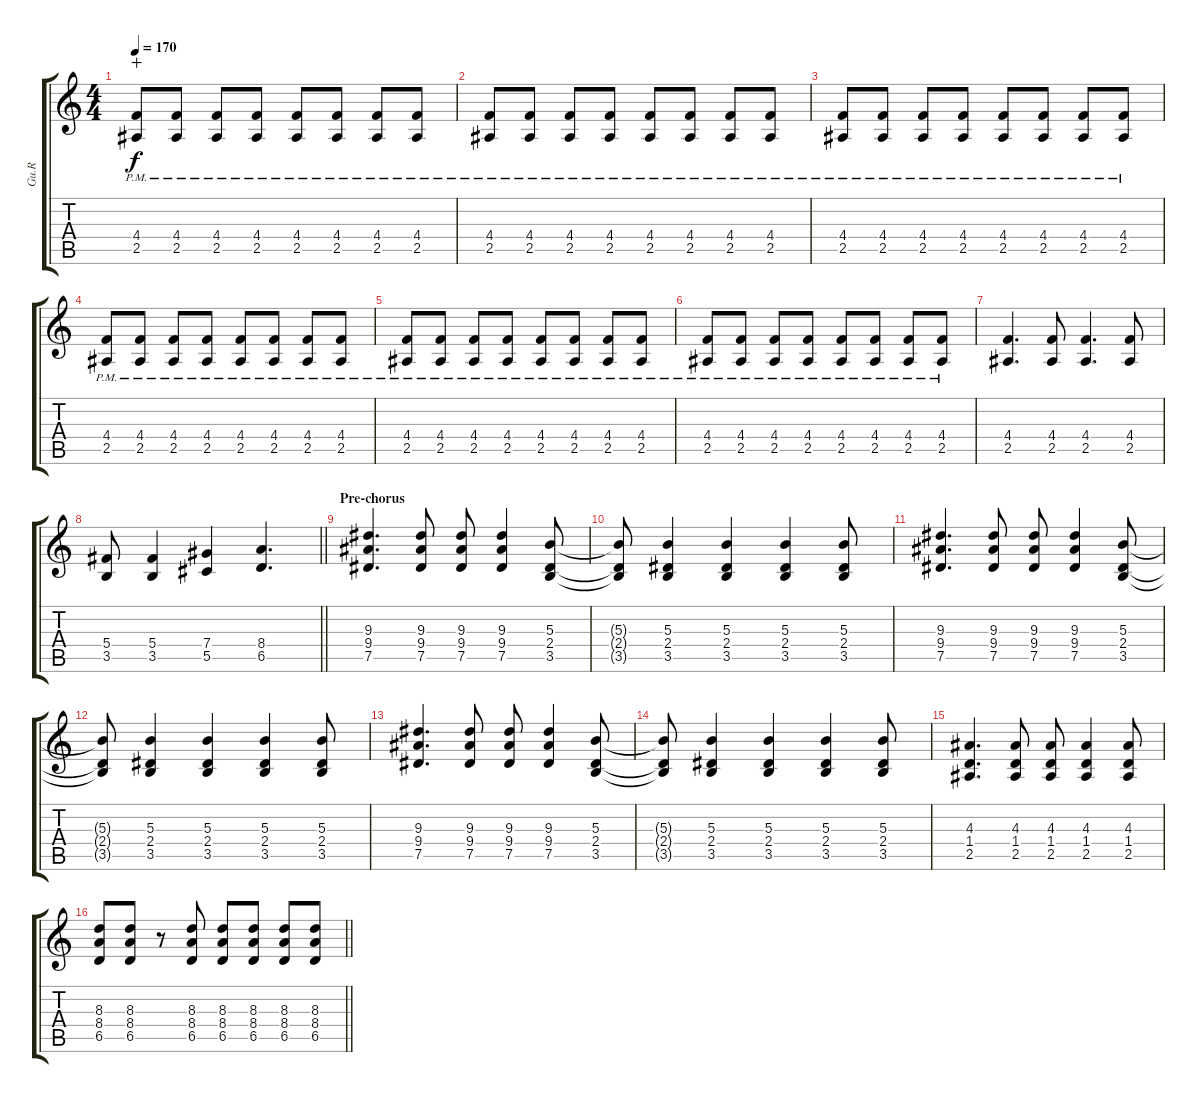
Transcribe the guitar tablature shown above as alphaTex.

\track ("Gu.R" "Gu.R") {instrument distortionguitar}
\staff {score tabs}
\tuning (Eb4 Bb3 Gb3 Db3 Ab2 Db2) {hide}
\ts (4 4)
\tempo 170
\clef g2
\ks c
(4.4{pm} 2.5{pm}).8{dy f wahc} (4.4{pm} 2.5{pm}).8 (4.4{pm} 2.5{pm}).8 (4.4{pm} 2.5{pm}).8 (4.4{pm} 2.5{pm}).8 (4.4{pm} 2.5{pm}).8 (4.4{pm} 2.5{pm}).8 (4.4{pm} 2.5{pm}).8 |
(4.4{pm} 2.5{pm}).8 (4.4{pm} 2.5{pm}).8 (4.4{pm} 2.5{pm}).8 (4.4{pm} 2.5{pm}).8 (4.4{pm} 2.5{pm}).8 (4.4{pm} 2.5{pm}).8 (4.4{pm} 2.5{pm}).8 (4.4{pm} 2.5{pm}).8 |
(4.4{pm} 2.5{pm}).8 (4.4{pm} 2.5{pm}).8 (4.4{pm} 2.5{pm}).8 (4.4{pm} 2.5{pm}).8 (4.4{pm} 2.5{pm}).8 (4.4{pm} 2.5{pm}).8 (4.4{pm} 2.5{pm}).8 (4.4{pm} 2.5{pm}).8 |
(4.4{pm} 2.5{pm}).8 (4.4{pm} 2.5{pm}).8 (4.4{pm} 2.5{pm}).8 (4.4{pm} 2.5{pm}).8 (4.4{pm} 2.5{pm}).8 (4.4{pm} 2.5{pm}).8 (4.4{pm} 2.5{pm}).8 (4.4{pm} 2.5{pm}).8 |
(4.4{pm} 2.5{pm}).8 (4.4{pm} 2.5{pm}).8 (4.4{pm} 2.5{pm}).8 (4.4{pm} 2.5{pm}).8 (4.4{pm} 2.5{pm}).8 (4.4{pm} 2.5{pm}).8 (4.4{pm} 2.5{pm}).8 (4.4{pm} 2.5{pm}).8 |
(4.4{pm} 2.5{pm}).8 (4.4{pm} 2.5{pm}).8 (4.4{pm} 2.5{pm}).8 (4.4{pm} 2.5{pm}).8 (4.4{pm} 2.5{pm}).8 (4.4{pm} 2.5{pm}).8 (4.4{pm} 2.5{pm}).8 (4.4{pm} 2.5{pm}).8 |
(4.4 2.5).4{d} (4.4 2.5).8 (4.4 2.5).4{d} (4.4 2.5).8 |
\barLineRight lightlight
(5.4 3.5).8 (5.4 3.5).4 (7.4 5.5).4 (8.4 6.5).4{d} |
\section ("" "Pre-chorus")
(9.3 9.4 7.5).4{d} (9.3 9.4 7.5).8 (9.3 9.4 7.5).8 (9.3 9.4 7.5).4 (5.3 2.4 3.5).8 |
(5.3{t} 2.4{t} 3.5{t}).8 (5.3 2.4 3.5).4 (5.3 2.4 3.5).4 (5.3 2.4 3.5).4 (5.3 2.4 3.5).8 |
(9.3 9.4 7.5).4{d} (9.3 9.4 7.5).8 (9.3 9.4 7.5).8 (9.3 9.4 7.5).4 (5.3 2.4 3.5).8 |
(5.3{t} 2.4{t} 3.5{t}).8 (5.3 2.4 3.5).4 (5.3 2.4 3.5).4 (5.3 2.4 3.5).4 (5.3 2.4 3.5).8 |
(9.3 9.4 7.5).4{d} (9.3 9.4 7.5).8 (9.3 9.4 7.5).8 (9.3 9.4 7.5).4 (5.3 2.4 3.5).8 |
(5.3{t} 2.4{t} 3.5{t}).8 (5.3 2.4 3.5).4 (5.3 2.4 3.5).4 (5.3 2.4 3.5).4 (5.3 2.4 3.5).8 |
(4.3 1.4 2.5).4{d} (4.3 1.4 2.5).8 (4.3 1.4 2.5).8 (4.3 1.4 2.5).4 (4.3 1.4 2.5).8 |
\barLineRight lightlight
(8.3 8.4 6.5).8 (8.3 8.4 6.5).8 r.8 (8.3 8.4 6.5).8 (8.3 8.4 6.5).8 (8.3 8.4 6.5).8 (8.3 8.4 6.5).8 (8.3 8.4 6.5).8
